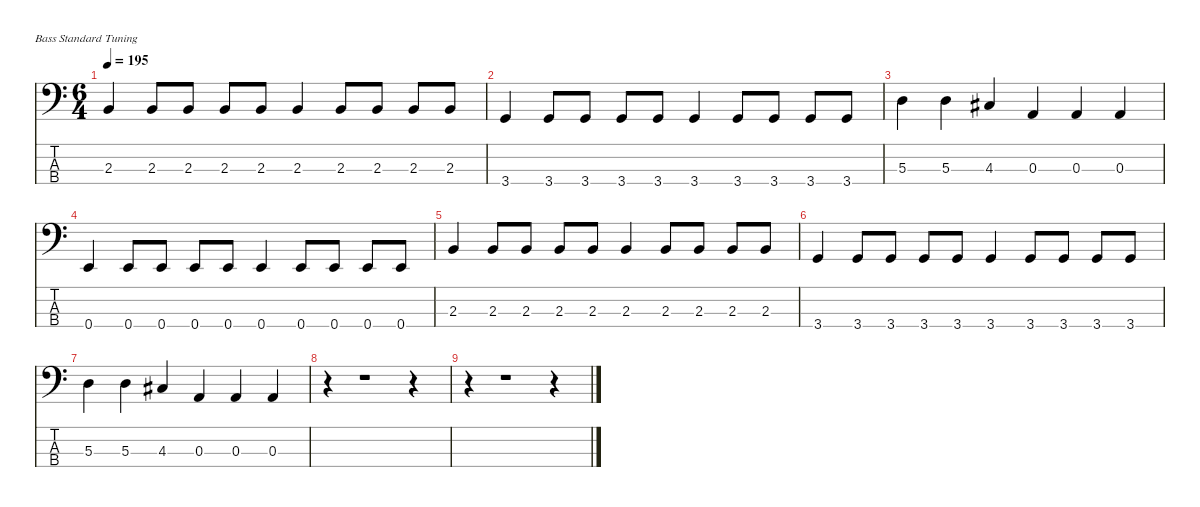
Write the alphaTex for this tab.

\defaultSystemsLayout 4
\hideDynamics
\bracketExtendMode nobrackets
\singleTrackTrackNamePolicy hidden
\multiTrackTrackNamePolicy hidden
\firstSystemTrackNameMode fullname
\firstSystemTrackNameOrientation horizontal
\otherSystemsTrackNameOrientation horizontal
\track ("Bass" "el.bs.") {instrument electricbassfinger}
\staff {score tabs}
\tuning (G2 D2 A1 E1)
\ts (6 4)
\tempo 195
\clef f4
\ks c
2.3.4{dy f beam Up} 2.3.8{beam Up} 2.3.8{beam Up} 2.3.8{beam Up} 2.3.8{beam Up} 2.3.4{beam Up} 2.3.8{beam Up} 2.3.8{beam Up} 2.3.8{beam Up} 2.3.8{beam Up} |
3.4.4{beam Up} 3.4.8{beam Up} 3.4.8{beam Up} 3.4.8{beam Up} 3.4.8{beam Up} 3.4.4{beam Up} 3.4.8{beam Up} 3.4.8{beam Up} 3.4.8{beam Up} 3.4.8{beam Up} |
5.3.4{beam Down} 5.3.4{beam Down} 4.3{acc #}.4{beam Up} 0.3.4{beam Up} 0.3.4{beam Up} 0.3.4{beam Up} |
0.4.4{beam Up} 0.4.8{beam Up} 0.4.8{beam Up} 0.4.8{beam Up} 0.4.8{beam Up} 0.4.4{beam Up} 0.4.8{beam Up} 0.4.8{beam Up} 0.4.8{beam Up} 0.4.8{beam Up} |
2.3.4{beam Up} 2.3.8{beam Up} 2.3.8{beam Up} 2.3.8{beam Up} 2.3.8{beam Up} 2.3.4{beam Up} 2.3.8{beam Up} 2.3.8{beam Up} 2.3.8{beam Up} 2.3.8{beam Up} |
3.4.4{beam Up} 3.4.8{beam Up} 3.4.8{beam Up} 3.4.8{beam Up} 3.4.8{beam Up} 3.4.4{beam Up} 3.4.8{beam Up} 3.4.8{beam Up} 3.4.8{beam Up} 3.4.8{beam Up} |
5.3.4{beam Down} 5.3.4{beam Down} 4.3{acc #}.4{beam Up} 0.3.4{beam Up} 0.3.4{beam Up} 0.3.4{beam Up} |
r.4{beam Down} r.1{beam Down} r.4{beam Down} |
r.4{beam Down} r.1{beam Down} r.4{beam Down}
